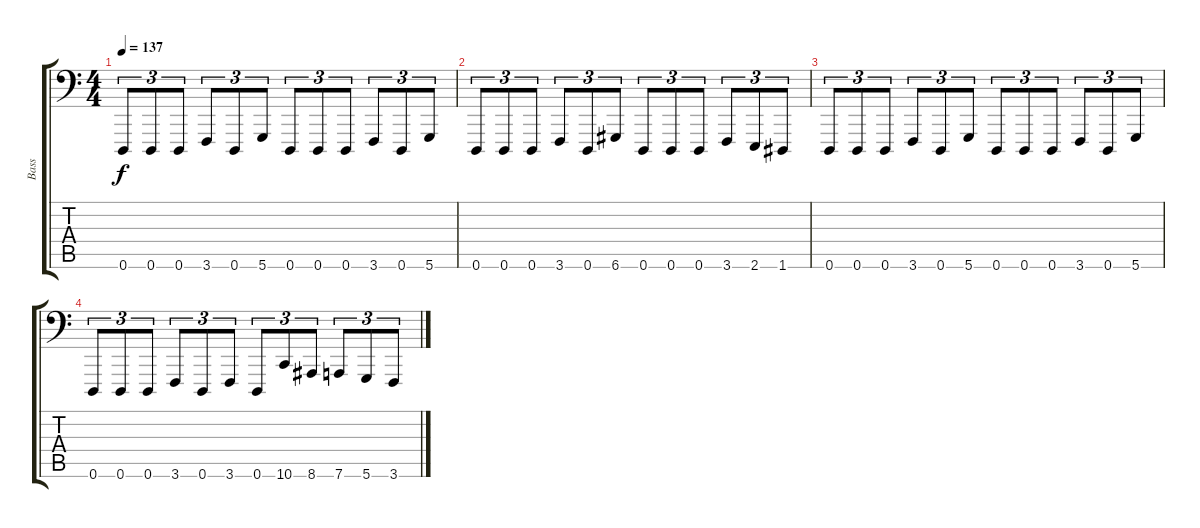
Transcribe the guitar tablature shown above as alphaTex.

\track ("Bass" "Bass") {instrument electricgrandpiano}
\staff {score tabs}
\tuning (E3 B2 G2 D2 A1 D1) {hide}
\ts (4 4)
\tempo 137
\clef f4
\ks c
0.6.8{tu (3 2) dy f} 0.6.8{tu (3 2)} 0.6.8{tu (3 2)} 3.6.8{tu (3 2)} 0.6.8{tu (3 2)} 5.6.8{tu (3 2)} 0.6.8{tu (3 2)} 0.6.8{tu (3 2)} 0.6.8{tu (3 2)} 3.6.8{tu (3 2)} 0.6.8{tu (3 2)} 5.6.8{tu (3 2)} |
0.6.8{tu (3 2)} 0.6.8{tu (3 2)} 0.6.8{tu (3 2)} 3.6.8{tu (3 2)} 0.6.8{tu (3 2)} 6.6.8{tu (3 2)} 0.6.8{tu (3 2)} 0.6.8{tu (3 2)} 0.6.8{tu (3 2)} 3.6.8{tu (3 2)} 2.6.8{tu (3 2)} 1.6.8{tu (3 2)} |
0.6.8{tu (3 2)} 0.6.8{tu (3 2)} 0.6.8{tu (3 2)} 3.6.8{tu (3 2)} 0.6.8{tu (3 2)} 5.6.8{tu (3 2)} 0.6.8{tu (3 2)} 0.6.8{tu (3 2)} 0.6.8{tu (3 2)} 3.6.8{tu (3 2)} 0.6.8{tu (3 2)} 5.6.8{tu (3 2)} |
0.6.8{tu (3 2)} 0.6.8{tu (3 2)} 0.6.8{tu (3 2)} 3.6.8{tu (3 2)} 0.6.8{tu (3 2)} 3.6.8{tu (3 2)} 0.6.8{tu (3 2)} 10.6.8{tu (3 2)} 8.6.8{tu (3 2)} 7.6.8{tu (3 2)} 5.6.8{tu (3 2)} 3.6.8{tu (3 2)}
